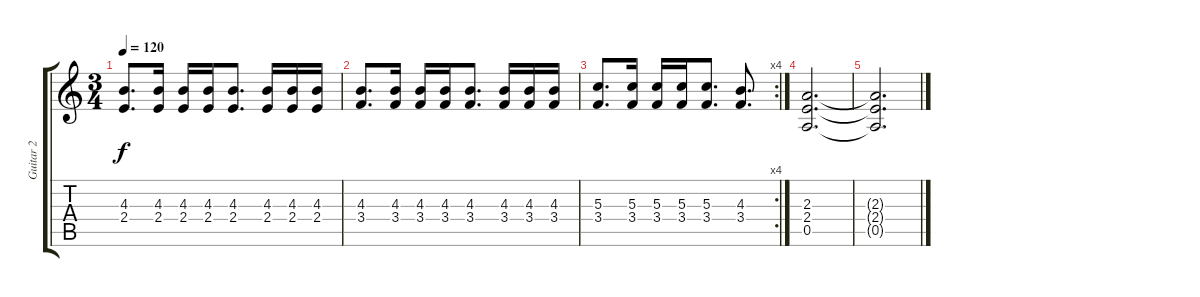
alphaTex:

\track ("Guitar 2" "Guitar 2") {instrument distortionguitar}
\staff {score tabs}
\tuning (E4 B3 G3 D3 A2 E2) {hide}
\ts (3 4)
\tempo 120
\clef g2
\ks c
(4.3 2.4).8{d dy f} (4.3 2.4).16 (4.3 2.4).16 (4.3 2.4).16 (4.3 2.4).8{d} (4.3 2.4).16 (4.3 2.4).16 (4.3 2.4).16 |
(4.3 3.4).8{d} (4.3 3.4).16 (4.3 3.4).16 (4.3 3.4).16 (4.3 3.4).8{d} (4.3 3.4).16 (4.3 3.4).16 (4.3 3.4).16 |
\rc 4
(5.3 3.4).8{d} (5.3 3.4).16 (5.3 3.4).16 (5.3 3.4).16 (5.3 3.4).8{d} (4.3 3.4).8{d} |
(2.3 2.4 0.5).2{d} |
(2.3{t} 2.4{t} 0.5{t}).2{d}
